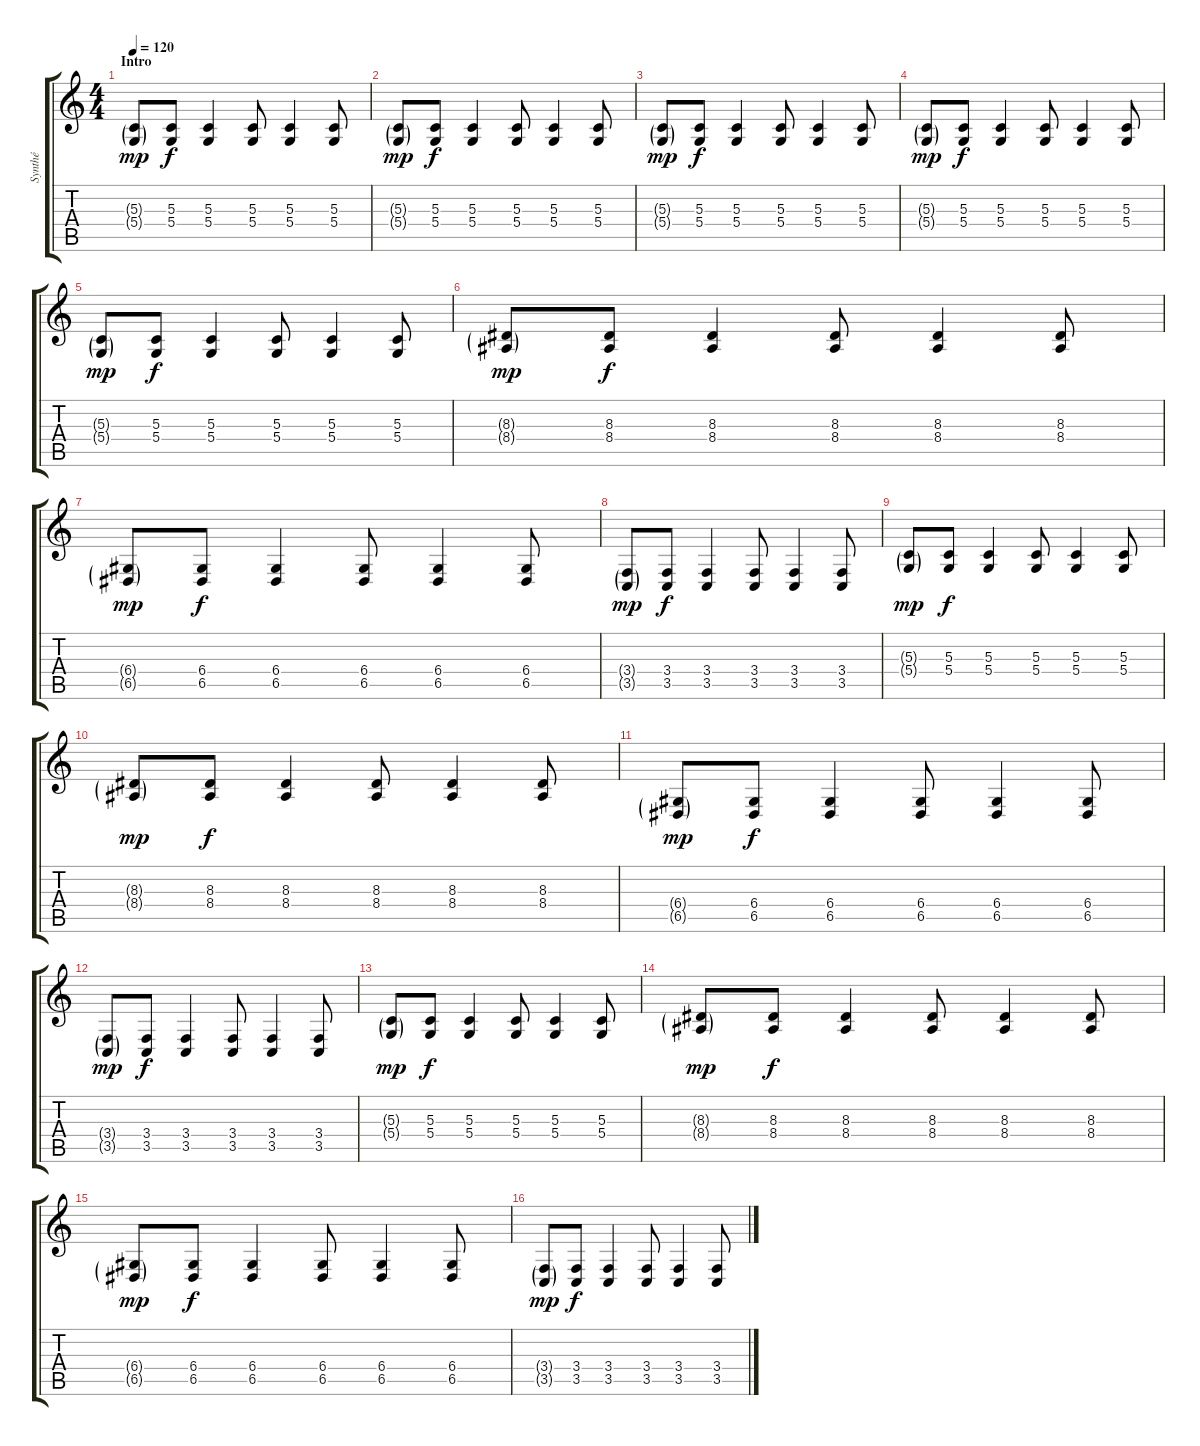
\track ("Synthé" "Synthé") {instrument lead5charang}
\staff {score tabs}
\tuning (E4 B3 G3 D3 A2 E2) {hide}
\ts (4 4)
\section ("" "Intro")
\tempo 120
\clef g2
\ks c
(5.3{g} 5.4{g}).8{dy mp instrument lead5charang} (5.3 5.4).8{dy f} (5.3 5.4).4 (5.3 5.4).8 (5.3 5.4).4 (5.3 5.4).8 |
(5.3{g} 5.4{g}).8{dy mp} (5.3 5.4).8{dy f} (5.3 5.4).4 (5.3 5.4).8 (5.3 5.4).4 (5.3 5.4).8 |
(5.3{g} 5.4{g}).8{dy mp} (5.3 5.4).8{dy f} (5.3 5.4).4 (5.3 5.4).8 (5.3 5.4).4 (5.3 5.4).8 |
(5.3{g} 5.4{g}).8{dy mp} (5.3 5.4).8{dy f} (5.3 5.4).4 (5.3 5.4).8 (5.3 5.4).4 (5.3 5.4).8 |
(5.3{g} 5.4{g}).8{dy mp} (5.3 5.4).8{dy f} (5.3 5.4).4 (5.3 5.4).8 (5.3 5.4).4 (5.3 5.4).8 |
(8.3{g} 8.4{g}).8{dy mp} (8.3 8.4).8{dy f} (8.3 8.4).4 (8.3 8.4).8 (8.3 8.4).4 (8.3 8.4).8 |
(6.4{g} 6.5{g}).8{dy mp} (6.4 6.5).8{dy f} (6.4 6.5).4 (6.4 6.5).8 (6.4 6.5).4 (6.4 6.5).8 |
(3.4{g} 3.5{g}).8{dy mp} (3.4 3.5).8{dy f} (3.4 3.5).4 (3.4 3.5).8 (3.4 3.5).4 (3.4 3.5).8 |
(5.3{g} 5.4{g}).8{dy mp} (5.3 5.4).8{dy f} (5.3 5.4).4 (5.3 5.4).8 (5.3 5.4).4 (5.3 5.4).8 |
(8.3{g} 8.4{g}).8{dy mp} (8.3 8.4).8{dy f} (8.3 8.4).4 (8.3 8.4).8 (8.3 8.4).4 (8.3 8.4).8 |
(6.4{g} 6.5{g}).8{dy mp} (6.4 6.5).8{dy f} (6.4 6.5).4 (6.4 6.5).8 (6.4 6.5).4 (6.4 6.5).8 |
(3.4{g} 3.5{g}).8{dy mp} (3.4 3.5).8{dy f} (3.4 3.5).4 (3.4 3.5).8 (3.4 3.5).4 (3.4 3.5).8 |
(5.3{g} 5.4{g}).8{dy mp} (5.3 5.4).8{dy f} (5.3 5.4).4 (5.3 5.4).8 (5.3 5.4).4 (5.3 5.4).8 |
(8.3{g} 8.4{g}).8{dy mp} (8.3 8.4).8{dy f} (8.3 8.4).4 (8.3 8.4).8 (8.3 8.4).4 (8.3 8.4).8 |
(6.4{g} 6.5{g}).8{dy mp} (6.4 6.5).8{dy f} (6.4 6.5).4 (6.4 6.5).8 (6.4 6.5).4 (6.4 6.5).8 |
(3.4{g} 3.5{g}).8{dy mp} (3.4 3.5).8{dy f} (3.4 3.5).4 (3.4 3.5).8 (3.4 3.5).4 (3.4 3.5).8
